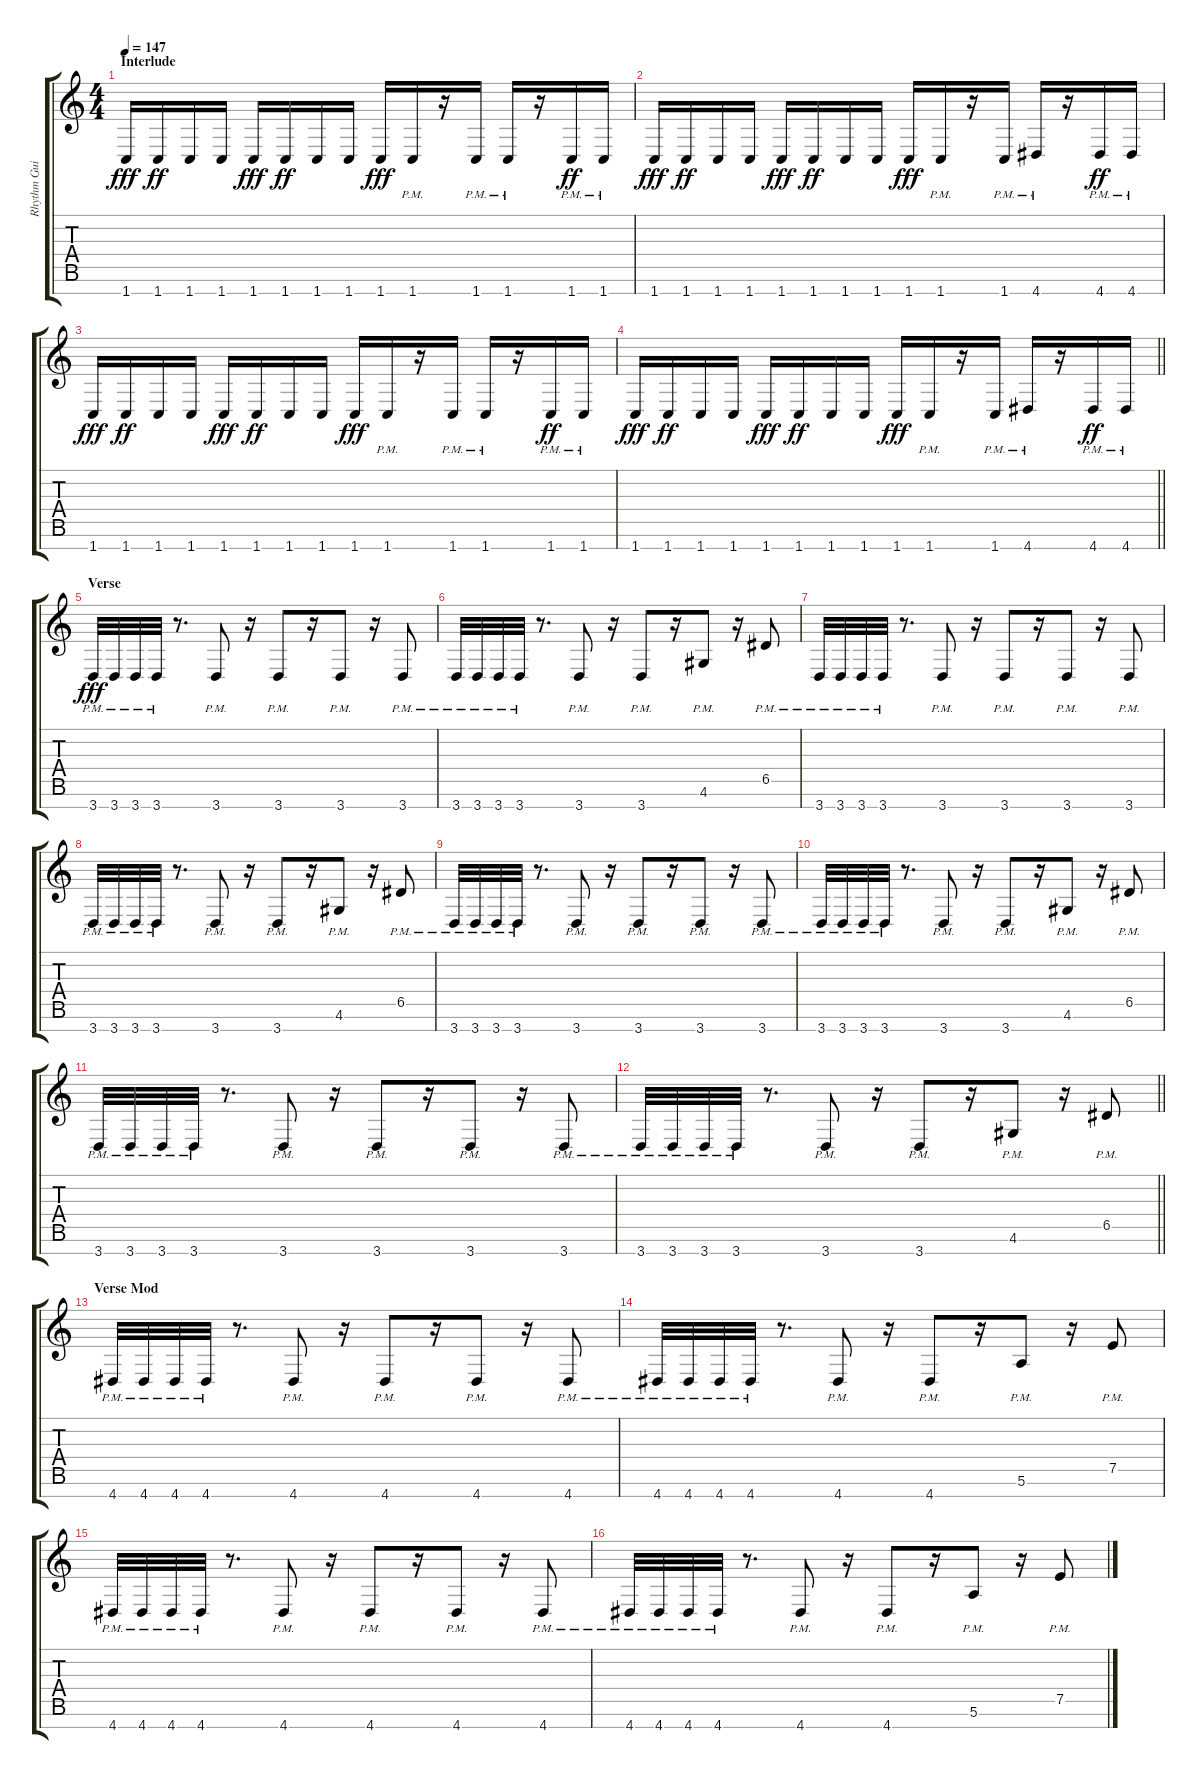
\track ("Rhythm Guitar 1" "Rhythm Gui") {instrument distortionguitar}
\staff {score tabs}
\tuning (E4 B3 G3 D3 A2 E2 B1) {hide}
\ts (4 4)
\section ("" "Interlude")
\tempo 147
\clef g2
\ks c
1.7.16{dy fff} 1.7.16{dy ff} 1.7.16 1.7.16 1.7.16{dy fff} 1.7.16{dy ff} 1.7.16 1.7.16 1.7.16{dy fff} 1.7{pm}.16 r.16 1.7{pm}.16 1.7{pm}.16 r.16 1.7{pm}.16{dy ff} 1.7{pm}.16 |
1.7.16{dy fff} 1.7.16{dy ff} 1.7.16 1.7.16 1.7.16{dy fff} 1.7.16{dy ff} 1.7.16 1.7.16 1.7.16{dy fff} 1.7{pm}.16 r.16 1.7{pm}.16 4.7{pm}.16 r.16 4.7{pm}.16{dy ff} 4.7{pm}.16 |
1.7.16{dy fff} 1.7.16{dy ff} 1.7.16 1.7.16 1.7.16{dy fff} 1.7.16{dy ff} 1.7.16 1.7.16 1.7.16{dy fff} 1.7{pm}.16 r.16 1.7{pm}.16 1.7{pm}.16 r.16 1.7{pm}.16{dy ff} 1.7{pm}.16 |
\barLineRight lightlight
1.7.16{dy fff} 1.7.16{dy ff} 1.7.16 1.7.16 1.7.16{dy fff} 1.7.16{dy ff} 1.7.16 1.7.16 1.7.16{dy fff} 1.7{pm}.16 r.16 1.7{pm}.16 4.7{pm}.16 r.16 4.7{pm}.16{dy ff} 4.7{pm}.16 |
\section ("" "Verse")
3.7{pm}.32{dy fff} 3.7{pm}.32 3.7{pm}.32 3.7{pm}.32 r.8{d} 3.7{pm}.8 r.16 3.7{pm}.8 r.16 3.7{pm}.8 r.16 3.7{pm}.8 |
3.7{pm}.32 3.7{pm}.32 3.7{pm}.32 3.7{pm}.32 r.8{d} 3.7{pm}.8 r.16 3.7{pm}.8 r.16 4.6{pm}.8 r.16 6.5{pm}.8 |
3.7{pm}.32 3.7{pm}.32 3.7{pm}.32 3.7{pm}.32 r.8{d} 3.7{pm}.8 r.16 3.7{pm}.8 r.16 3.7{pm}.8 r.16 3.7{pm}.8 |
3.7{pm}.32 3.7{pm}.32 3.7{pm}.32 3.7{pm}.32 r.8{d} 3.7{pm}.8 r.16 3.7{pm}.8 r.16 4.6{pm}.8 r.16 6.5{pm}.8 |
3.7{pm}.32 3.7{pm}.32 3.7{pm}.32 3.7{pm}.32 r.8{d} 3.7{pm}.8 r.16 3.7{pm}.8 r.16 3.7{pm}.8 r.16 3.7{pm}.8 |
3.7{pm}.32 3.7{pm}.32 3.7{pm}.32 3.7{pm}.32 r.8{d} 3.7{pm}.8 r.16 3.7{pm}.8 r.16 4.6{pm}.8 r.16 6.5{pm}.8 |
3.7{pm}.32 3.7{pm}.32 3.7{pm}.32 3.7{pm}.32 r.8{d} 3.7{pm}.8 r.16 3.7{pm}.8 r.16 3.7{pm}.8 r.16 3.7{pm}.8 |
\barLineRight lightlight
3.7{pm}.32 3.7{pm}.32 3.7{pm}.32 3.7{pm}.32 r.8{d} 3.7{pm}.8 r.16 3.7{pm}.8 r.16 4.6{pm}.8 r.16 6.5{pm}.8 |
\section ("" "Verse Mod")
4.7{pm}.32 4.7{pm}.32 4.7{pm}.32 4.7{pm}.32 r.8{d} 4.7{pm}.8 r.16 4.7{pm}.8 r.16 4.7{pm}.8 r.16 4.7{pm}.8 |
4.7{pm}.32 4.7{pm}.32 4.7{pm}.32 4.7{pm}.32 r.8{d} 4.7{pm}.8 r.16 4.7{pm}.8 r.16 5.6{pm}.8 r.16 7.5{pm}.8 |
4.7{pm}.32 4.7{pm}.32 4.7{pm}.32 4.7{pm}.32 r.8{d} 4.7{pm}.8 r.16 4.7{pm}.8 r.16 4.7{pm}.8 r.16 4.7{pm}.8 |
4.7{pm}.32 4.7{pm}.32 4.7{pm}.32 4.7{pm}.32 r.8{d} 4.7{pm}.8 r.16 4.7{pm}.8 r.16 5.6{pm}.8 r.16 7.5{pm}.8
